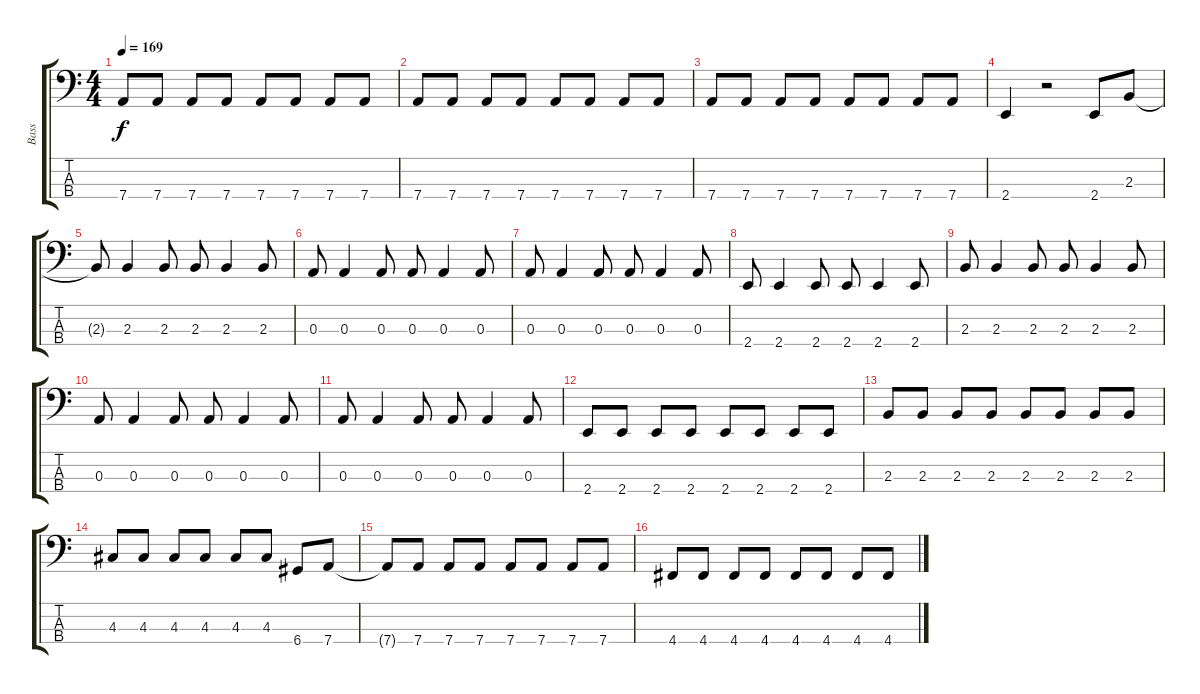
\track ("Bass" "Bass") {instrument electricbassfinger}
\staff {score tabs}
\tuning (G2 D2 A1 D1) {hide}
\ts (4 4)
\tempo 169
\clef f4
\ks c
7.4.8{dy f} 7.4.8 7.4.8 7.4.8 7.4.8 7.4.8 7.4.8 7.4.8 |
7.4.8 7.4.8 7.4.8 7.4.8 7.4.8 7.4.8 7.4.8 7.4.8 |
7.4.8 7.4.8 7.4.8 7.4.8 7.4.8 7.4.8 7.4.8 7.4.8 |
2.4.4 r.2 2.4.8 2.3.8 |
2.3{t}.8 2.3.4 2.3.8 2.3.8 2.3.4 2.3.8 |
0.3.8 0.3.4 0.3.8 0.3.8 0.3.4 0.3.8 |
0.3.8 0.3.4 0.3.8 0.3.8 0.3.4 0.3.8 |
2.4.8 2.4.4 2.4.8 2.4.8 2.4.4 2.4.8 |
2.3.8 2.3.4 2.3.8 2.3.8 2.3.4 2.3.8 |
0.3.8 0.3.4 0.3.8 0.3.8 0.3.4 0.3.8 |
0.3.8 0.3.4 0.3.8 0.3.8 0.3.4 0.3.8 |
2.4.8 2.4.8 2.4.8 2.4.8 2.4.8 2.4.8 2.4.8 2.4.8 |
2.3.8 2.3.8 2.3.8 2.3.8 2.3.8 2.3.8 2.3.8 2.3.8 |
4.3.8 4.3.8 4.3.8 4.3.8 4.3.8 4.3.8 6.4.8 7.4.8 |
7.4{t}.8 7.4.8 7.4.8 7.4.8 7.4.8 7.4.8 7.4.8 7.4.8 |
4.4.8 4.4.8 4.4.8 4.4.8 4.4.8 4.4.8 4.4.8 4.4.8
